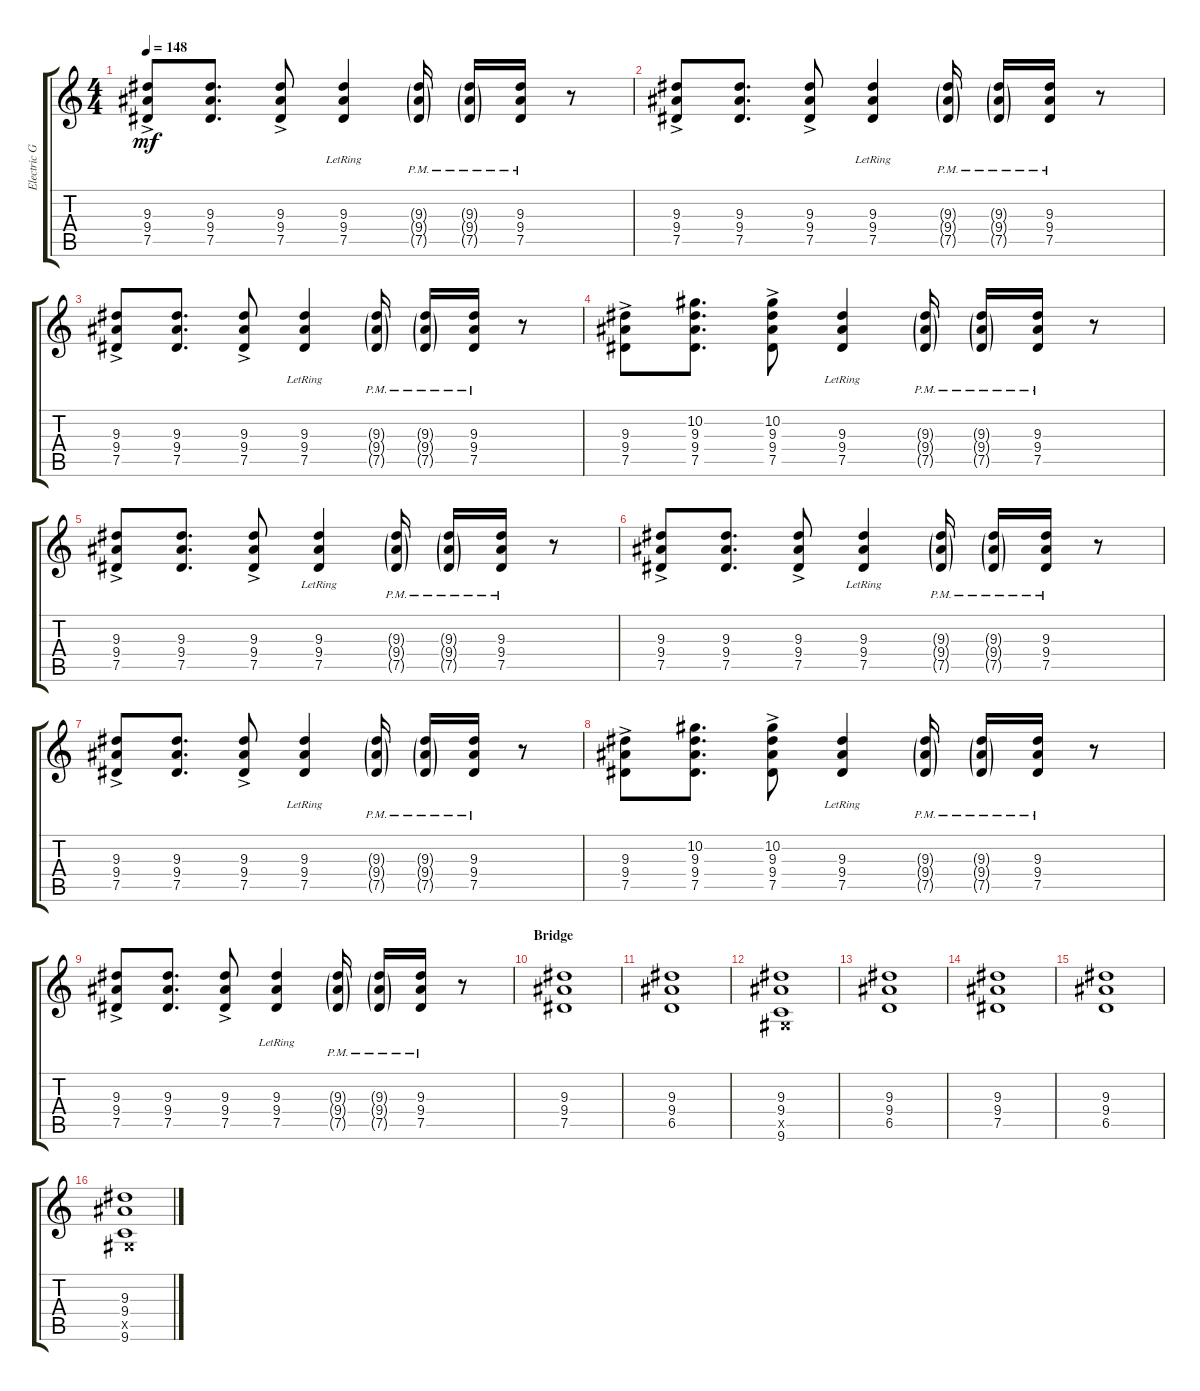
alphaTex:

\track ("Electric Guitar" "Electric G") {instrument distortionguitar}
\staff {score tabs}
\tuning (Eb4 Bb3 Gb3 Db3 Ab2 Eb2) {hide}
\ts (4 4)
\tempo 148
\clef g2
\ks c
(9.3{ac} 9.4{ac} 7.5{ac}).8{dy mf} (9.3 9.4 7.5).8{d} (9.3{ac} 9.4{ac} 7.5{ac}).8 (9.3{lr} 9.4{lr} 7.5{lr}).4 (9.3{g pm} 9.4{g pm} 7.5{g pm}).16 (9.3{g pm} 9.4{g pm} 7.5{g pm}).16 (9.3{pm} 9.4{pm} 7.5{pm}).16 r.8 |
(9.3{ac} 9.4{ac} 7.5{ac}).8 (9.3 9.4 7.5).8{d} (9.3{ac} 9.4{ac} 7.5{ac}).8 (9.3{lr} 9.4{lr} 7.5{lr}).4 (9.3{g pm} 9.4{g pm} 7.5{g pm}).16 (9.3{g pm} 9.4{g pm} 7.5{g pm}).16 (9.3{pm} 9.4{pm} 7.5{pm}).16 r.8 |
(9.3{ac} 9.4{ac} 7.5{ac}).8 (9.3 9.4 7.5).8{d} (9.3{ac} 9.4{ac} 7.5{ac}).8 (9.3{lr} 9.4{lr} 7.5{lr}).4 (9.3{g pm} 9.4{g pm} 7.5{g pm}).16 (9.3{g pm} 9.4{g pm} 7.5{g pm}).16 (9.3{pm} 9.4{pm} 7.5{pm}).16 r.8 |
(9.3{ac} 9.4{ac} 7.5{ac}).8 (10.2 9.3 9.4 7.5).8{d} (10.2 9.3{ac} 9.4{ac} 7.5{ac}).8 (9.3{lr} 9.4{lr} 7.5{lr}).4 (9.3{g pm} 9.4{g pm} 7.5{g pm}).16 (9.3{g pm} 9.4{g pm} 7.5{g pm}).16 (9.3{pm} 9.4{pm} 7.5{pm}).16 r.8 |
(9.3{ac} 9.4{ac} 7.5{ac}).8 (9.3 9.4 7.5).8{d} (9.3{ac} 9.4{ac} 7.5{ac}).8 (9.3{lr} 9.4{lr} 7.5{lr}).4 (9.3{g pm} 9.4{g pm} 7.5{g pm}).16 (9.3{g pm} 9.4{g pm} 7.5{g pm}).16 (9.3{pm} 9.4{pm} 7.5{pm}).16 r.8 |
(9.3{ac} 9.4{ac} 7.5{ac}).8 (9.3 9.4 7.5).8{d} (9.3{ac} 9.4{ac} 7.5{ac}).8 (9.3{lr} 9.4{lr} 7.5{lr}).4 (9.3{g pm} 9.4{g pm} 7.5{g pm}).16 (9.3{g pm} 9.4{g pm} 7.5{g pm}).16 (9.3{pm} 9.4{pm} 7.5{pm}).16 r.8 |
(9.3{ac} 9.4{ac} 7.5{ac}).8 (9.3 9.4 7.5).8{d} (9.3{ac} 9.4{ac} 7.5{ac}).8 (9.3{lr} 9.4{lr} 7.5{lr}).4 (9.3{g pm} 9.4{g pm} 7.5{g pm}).16 (9.3{g pm} 9.4{g pm} 7.5{g pm}).16 (9.3{pm} 9.4{pm} 7.5{pm}).16 r.8 |
(9.3{ac} 9.4{ac} 7.5{ac}).8 (10.2 9.3 9.4 7.5).8{d} (10.2 9.3{ac} 9.4{ac} 7.5{ac}).8 (9.3{lr} 9.4{lr} 7.5{lr}).4 (9.3{g pm} 9.4{g pm} 7.5{g pm}).16 (9.3{g pm} 9.4{g pm} 7.5{g pm}).16 (9.3{pm} 9.4{pm} 7.5{pm}).16 r.8 |
(9.3{ac} 9.4{ac} 7.5{ac}).8 (9.3 9.4 7.5).8{d} (9.3{ac} 9.4{ac} 7.5{ac}).8 (9.3{lr} 9.4{lr} 7.5{lr}).4 (9.3{g pm} 9.4{g pm} 7.5{g pm}).16 (9.3{g pm} 9.4{g pm} 7.5{g pm}).16 (9.3{pm} 9.4{pm} 7.5{pm}).16 r.8 |
\section ("" "Bridge")
(9.3 9.4 7.5).1 |
(9.3 9.4 6.5).1 |
(9.3 9.4 0.5{x} 9.6).1 |
(9.3 9.4 6.5).1 |
(9.3 9.4 7.5).1 |
(9.3 9.4 6.5).1 |
(9.3 9.4 0.5{x} 9.6).1
